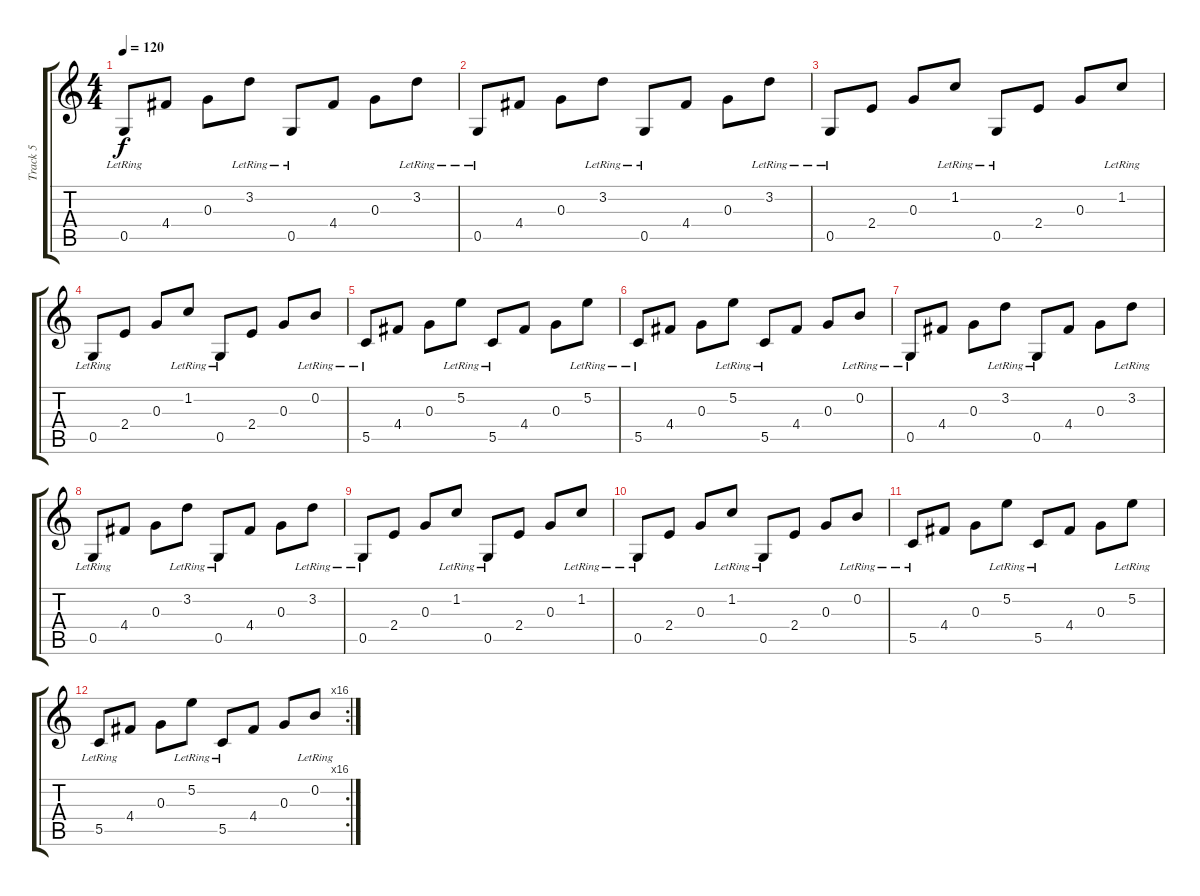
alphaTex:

\track ("Track 5" "Track 5") {instrument acousticguitarsteel}
\staff {score tabs}
\tuning (D4 B3 G3 D3 G2 D2) {hide}
\ts (4 4)
\tempo 120
\clef g2
\ks c
0.5{lr}.8{dy f} 4.4.8 0.3.8 3.2{lr}.8 0.5{lr}.8 4.4.8 0.3.8 3.2{lr}.8 |
0.5{lr}.8 4.4.8 0.3.8 3.2{lr}.8 0.5{lr}.8 4.4.8 0.3.8 3.2{lr}.8 |
0.5{lr}.8 2.4.8 0.3.8 1.2{lr}.8 0.5{lr}.8 2.4.8 0.3.8 1.2{lr}.8 |
0.5{lr}.8 2.4.8 0.3.8 1.2{lr}.8 0.5{lr}.8 2.4.8 0.3.8 0.2{lr}.8 |
5.5{lr}.8 4.4.8 0.3.8 5.2{lr}.8 5.5{lr}.8 4.4.8 0.3.8 5.2{lr}.8 |
5.5{lr}.8 4.4.8 0.3.8 5.2{lr}.8 5.5{lr}.8 4.4.8 0.3.8 0.2{lr}.8 |
0.5{lr}.8 4.4.8 0.3.8 3.2{lr}.8 0.5{lr}.8 4.4.8 0.3.8 3.2{lr}.8 |
0.5{lr}.8 4.4.8 0.3.8 3.2{lr}.8 0.5{lr}.8 4.4.8 0.3.8 3.2{lr}.8 |
0.5{lr}.8 2.4.8 0.3.8 1.2{lr}.8 0.5{lr}.8 2.4.8 0.3.8 1.2{lr}.8 |
0.5{lr}.8 2.4.8 0.3.8 1.2{lr}.8 0.5{lr}.8 2.4.8 0.3.8 0.2{lr}.8 |
5.5{lr}.8 4.4.8 0.3.8 5.2{lr}.8 5.5{lr}.8 4.4.8 0.3.8 5.2{lr}.8 |
\rc 16
5.5{lr}.8 4.4.8 0.3.8 5.2{lr}.8 5.5{lr}.8 4.4.8 0.3.8 0.2{lr}.8
